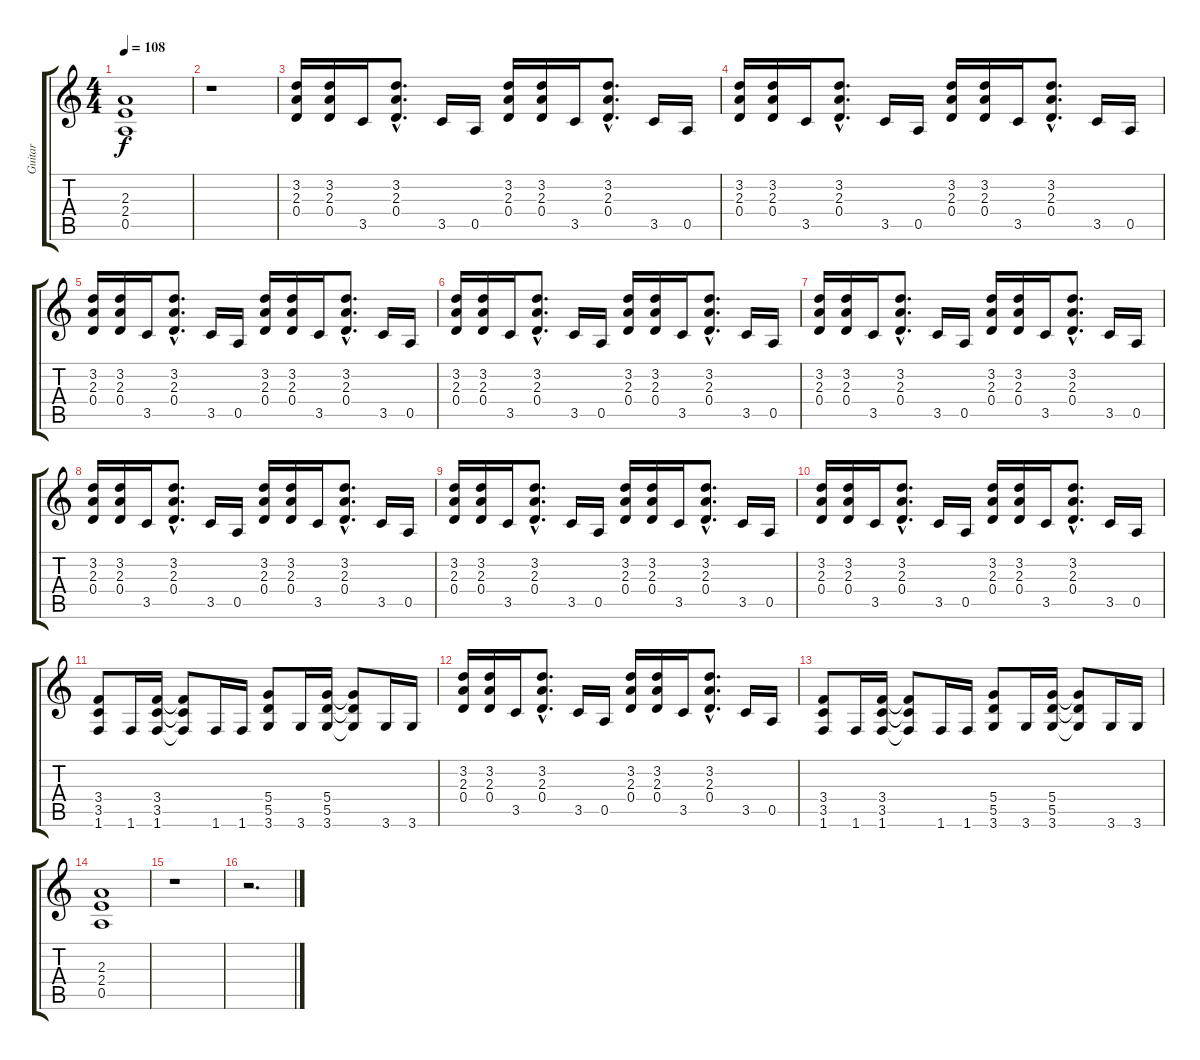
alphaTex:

\track ("Guitar" "Guitar") {instrument overdrivenguitar}
\staff {score tabs}
\tuning (E4 B3 G3 D3 A2 E2) {hide}
\ts (4 4)
\tempo 108
\clef g2
\ks c
(2.3 2.4 0.5).1{dy f} |
r.1 |
(3.2 2.3 0.4).16 (3.2 2.3 0.4).16 3.5.16 (3.2{hac} 2.3{hac} 0.4{hac}).8{d} 3.5.16 0.5.16 (3.2 2.3 0.4).16 (3.2 2.3 0.4).16 3.5.16 (3.2{hac} 2.3{hac} 0.4{hac}).8{d} 3.5.16 0.5.16 |
(3.2 2.3 0.4).16 (3.2 2.3 0.4).16 3.5.16 (3.2{hac} 2.3{hac} 0.4{hac}).8{d} 3.5.16 0.5.16 (3.2 2.3 0.4).16 (3.2 2.3 0.4).16 3.5.16 (3.2{hac} 2.3{hac} 0.4{hac}).8{d} 3.5.16 0.5.16 |
(3.2 2.3 0.4).16 (3.2 2.3 0.4).16 3.5.16 (3.2{hac} 2.3{hac} 0.4{hac}).8{d} 3.5.16 0.5.16 (3.2 2.3 0.4).16 (3.2 2.3 0.4).16 3.5.16 (3.2{hac} 2.3{hac} 0.4{hac}).8{d} 3.5.16 0.5.16 |
(3.2 2.3 0.4).16 (3.2 2.3 0.4).16 3.5.16 (3.2{hac} 2.3{hac} 0.4{hac}).8{d} 3.5.16 0.5.16 (3.2 2.3 0.4).16 (3.2 2.3 0.4).16 3.5.16 (3.2{hac} 2.3{hac} 0.4{hac}).8{d} 3.5.16 0.5.16 |
(3.2 2.3 0.4).16 (3.2 2.3 0.4).16 3.5.16 (3.2{hac} 2.3{hac} 0.4{hac}).8{d} 3.5.16 0.5.16 (3.2 2.3 0.4).16 (3.2 2.3 0.4).16 3.5.16 (3.2{hac} 2.3{hac} 0.4{hac}).8{d} 3.5.16 0.5.16 |
(3.2 2.3 0.4).16 (3.2 2.3 0.4).16 3.5.16 (3.2{hac} 2.3{hac} 0.4{hac}).8{d} 3.5.16 0.5.16 (3.2 2.3 0.4).16 (3.2 2.3 0.4).16 3.5.16 (3.2{hac} 2.3{hac} 0.4{hac}).8{d} 3.5.16 0.5.16 |
(3.2 2.3 0.4).16 (3.2 2.3 0.4).16 3.5.16 (3.2{hac} 2.3{hac} 0.4{hac}).8{d} 3.5.16 0.5.16 (3.2 2.3 0.4).16 (3.2 2.3 0.4).16 3.5.16 (3.2{hac} 2.3{hac} 0.4{hac}).8{d} 3.5.16 0.5.16 |
(3.2 2.3 0.4).16 (3.2 2.3 0.4).16 3.5.16 (3.2{hac} 2.3{hac} 0.4{hac}).8{d} 3.5.16 0.5.16 (3.2 2.3 0.4).16 (3.2 2.3 0.4).16 3.5.16 (3.2{hac} 2.3{hac} 0.4{hac}).8{d} 3.5.16 0.5.16 |
(3.4 3.5 1.6).8 1.6.16 (3.4 3.5 1.6).16 (3.4{t} 3.5{t} 1.6{t}).8 1.6.16 1.6.16 (5.4 5.5 3.6).8 3.6.16 (5.4 5.5 3.6).16 (5.4{t} 5.5{t} 3.6{t}).8 3.6.16 3.6.16 |
(3.2 2.3 0.4).16 (3.2 2.3 0.4).16 3.5.16 (3.2{hac} 2.3{hac} 0.4{hac}).8{d} 3.5.16 0.5.16 (3.2 2.3 0.4).16 (3.2 2.3 0.4).16 3.5.16 (3.2{hac} 2.3{hac} 0.4{hac}).8{d} 3.5.16 0.5.16 |
(3.4 3.5 1.6).8 1.6.16 (3.4 3.5 1.6).16 (3.4{t} 3.5{t} 1.6{t}).8 1.6.16 1.6.16 (5.4 5.5 3.6).8 3.6.16 (5.4 5.5 3.6).16 (5.4{t} 5.5{t} 3.6{t}).8 3.6.16 3.6.16 |
(2.3 2.4 0.5).1 |
r.1 |
r.2{d}
